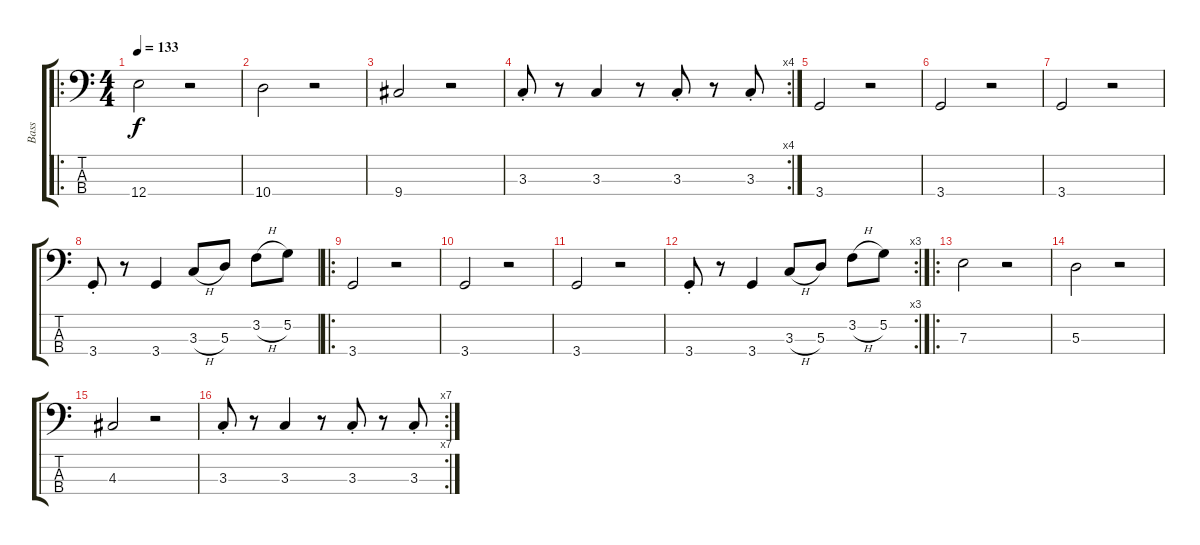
\track ("Bass" "Bass") {instrument electricbassfinger}
\staff {score tabs}
\tuning (G2 D2 A1 E1) {hide}
\ro
\ts (4 4)
\tempo 133
\clef f4
\ks c
12.4.2{dy f} r.2 |
10.4.2 r.2 |
9.4.2 r.2 |
\rc 4
3.3{st}.8 r.8 3.3.4 r.8 3.3{st}.8 r.8 3.3{st}.8 |
3.4.2 r.2 |
3.4.2 r.2 |
3.4.2 r.2 |
3.4{st}.8 r.8 3.4.4 3.3{h}.8 5.3.8 3.2{h}.8 5.2.8 |
\ro
3.4.2 r.2 |
3.4.2 r.2 |
3.4.2 r.2 |
\rc 3
3.4{st}.8 r.8 3.4.4 3.3{h}.8 5.3.8 3.2{h}.8 5.2.8 |
\ro
7.3.2 r.2 |
5.3.2 r.2 |
4.3.2 r.2 |
\rc 7
3.3{st}.8 r.8 3.3.4 r.8 3.3{st}.8 r.8 3.3{st}.8
